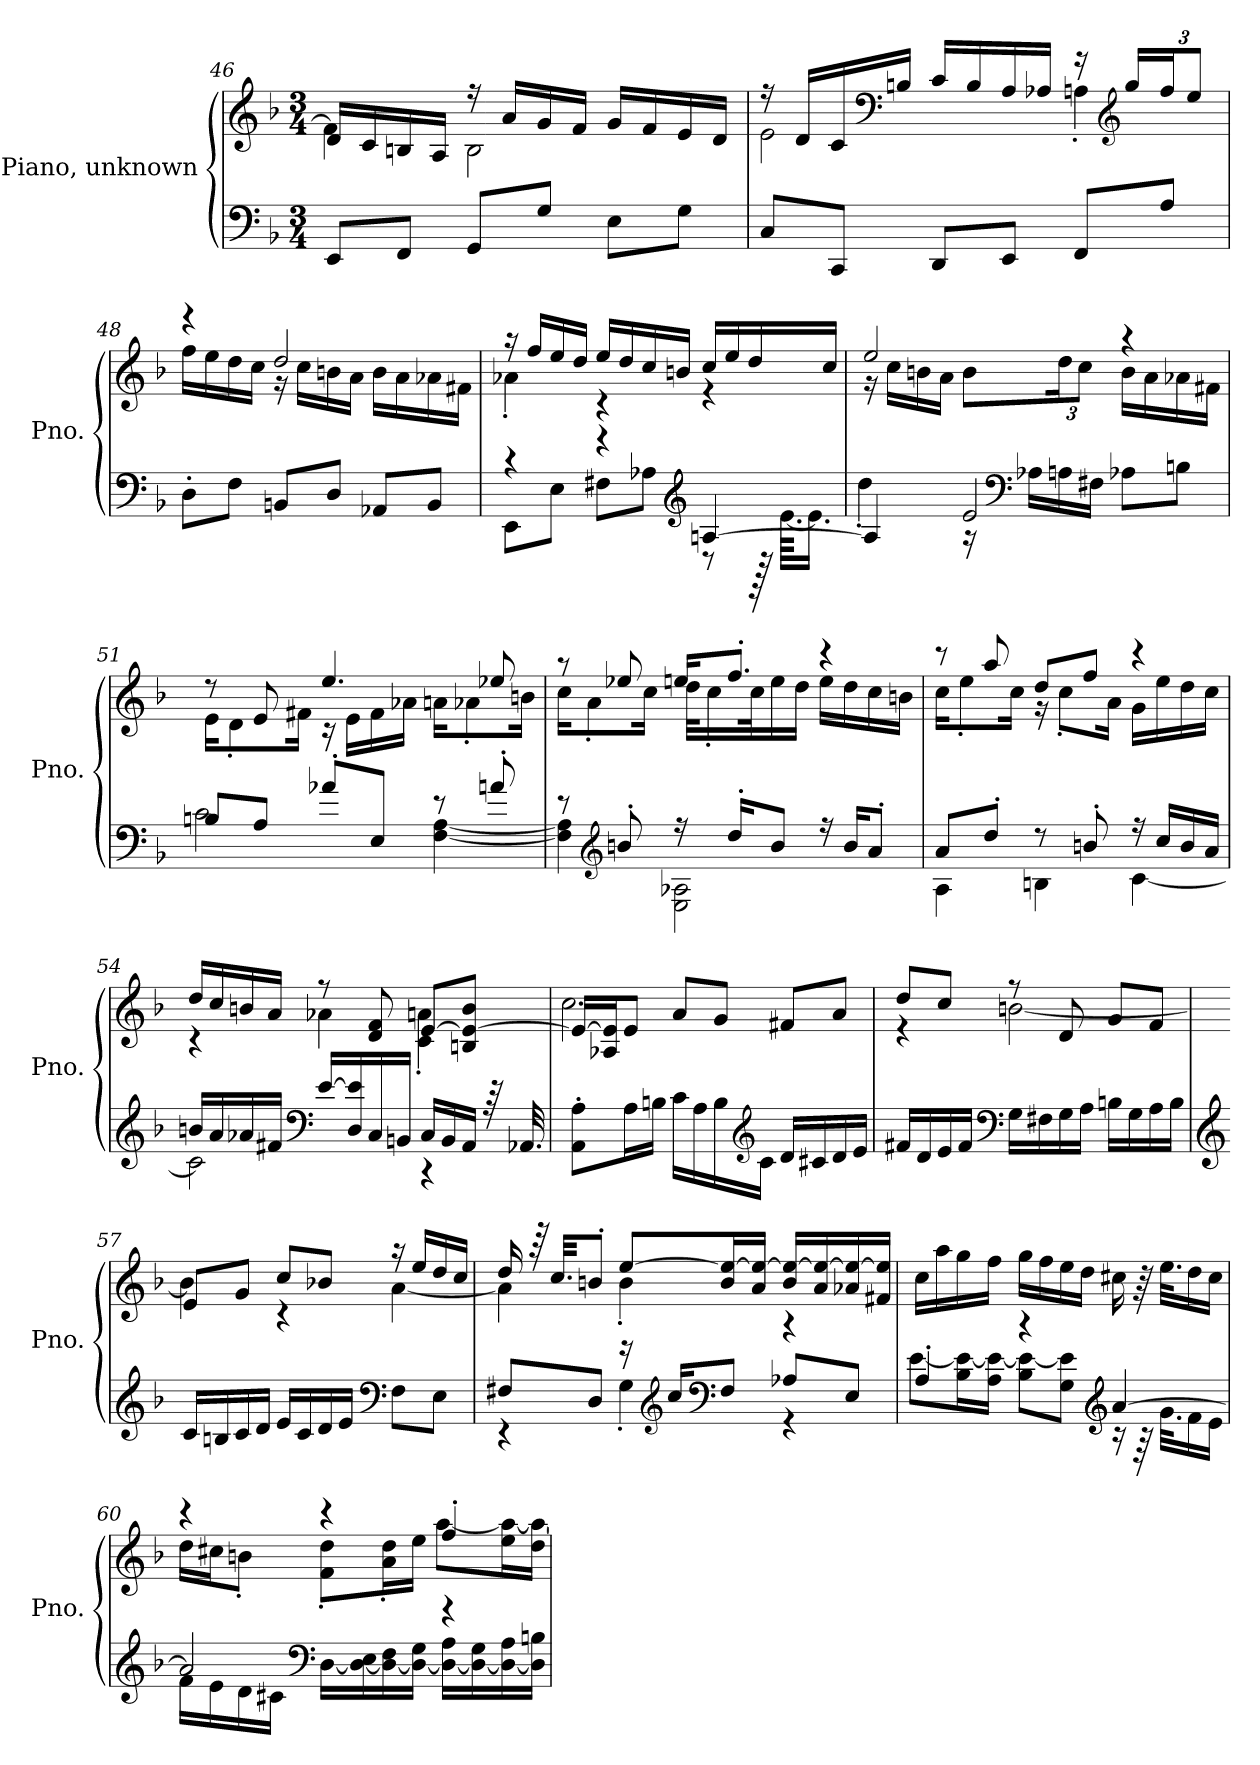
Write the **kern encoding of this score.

**kern	**kern
*part1	*part1
*staff2	*staff1
*I"Piano, unknown	*
*I'Pno.	*
*clefF4	*clefG2
*k[b-]	*k[b-]
*M3/4	*M3/4
=46	=46
*	*^
8EE/L	16d/LL	4f\]
.	16c/	.
8FF/J	16Bn/	.
.	16A/JJ	.
8GG/L	16r	2B\
.	16a/LL	.
8G/J	16g/	.
.	16f/JJ	.
8E\L	16g/LL	.
.	16f/	.
8G\J	16e/	.
.	16d/JJ	.
!!LO:LB:g=z	!!
=47	=47	=47
8C/L	16r	2e\
.	16d/LL	.
8CC/J	16c/	.
*	*clefF4	*
.	16Bn/JJ	.
8DD/L	16c/LL	.
.	16B/	.
8EE/J	16A/	.
.	16A-X/JJ	.
8FF/L	16r	4An'\
*	*clefG2	*
.	16gg/LL	.
*	*Xbrackettup	*
8A/J	24ff/J	.
.	12ee/J	.
=48	=48	=48
8D'\L	4r	16ff\LL
.	.	16ee\
8F\J	.	16dd\
.	.	16cc\JJ
8BBn/L	2dd/	16r
.	.	16cc\LL
8D/J	.	16bn\
.	.	16a\JJ
8AA-X/L	.	16b\LL
.	.	16a\
8BB/J	.	16a-X\
.	.	16f#X\JJ
!!LO:LB:g=z	!!
=49	=49	=49
*^	*	*
4r	8EE\L	16r	4a-X'\
.	.	16ff/LL	.
.	8E\J	16ee/	.
.	.	16dd/JJ	.
4r	8F#X\L	16ee/LL	4r
.	.	16dd/	.
.	8A-X\J	16cc/	.
.	.	16bn/JJ	.
*clefG2	*	*	*
[4An/	8r	16cc/LL	4r
.	.	16ee/	.
.	128r	16dd/	.
.	[64.e\KKLL	.	.
.	16.e\JJ]	.	.
.	.	16cc/JJ	.
=50	=50	=50	=50
4A/]	4dd'\	2ee/	16r
.	.	.	16cc\LL
.	.	.	16bn\
.	.	.	16a\JJ
2e/	16r	.	8b\L
*clefF4	*	*	*
.	16A-X\LL	.	.
.	16An\	.	24dd\K
.	.	.	12cc\J
.	16F#X\JJ	.	.
.	8A-X\L	4r	16b\LL
.	.	.	16a\
.	8Bn\J	.	16a-X\
.	.	.	16f#X\JJ
!!LO:LB:g=z	!!
=51	=51	=51	=51
8Bn/L	2c\	8r	16e\KL
.	.	.	8d'\
8A/J	.	8e/	.
.	.	.	16f#X\Jk
8a-X'/L	.	4.ee/	16r
.	.	.	16e\LL
8E/J	.	.	16f#\
.	.	.	16a-X\JJ
8r	[4F\ [4A\	.	16an\KL
.	.	.	8a-X'\
8an'/	.	8ee-X/	.
.	.	.	16bn\Jk
=52	=52	=52	=52
8r	4F\] 4A\]	8r	16cc\KL
.	.	.	8a'\
*clefG2	*	*	*
8bn'/	.	8ee-X/	.
.	.	.	16cc\Jk
16r	2E\ 2A-X\	16een/KL	32dd\KLL
.	.	.	16cc'\
16dd'/KL	.	8.ff'/J	.
.	.	.	32cc\K
8b/J	.	.	16ee\
.	.	.	16dd\JJ
16r	.	4r	16ee\LL
16b/KL	.	.	16dd\
8a'/J	.	.	16cc\
.	.	.	16bn\JJ
!!LO:LB:g=z	!!
=53	=53	=53	=53
8a/L	4A\	8r	16cc\KL
.	.	.	8ee'\
8dd'/J	.	8aa/	.
.	.	.	16cc\Jk
8r	4Bn\	8dd/L	16r
.	.	.	8cc'\L
8bn'/	.	8ff/J	.
.	.	.	16a\Jk
16r	[4c\	4r	16g\LL
16cc/LL	.	.	16ee\
16b/	.	.	16dd\
16a/JJ	.	.	16cc\JJ
=54	=54	=54	=54
16bn/LL	2c\]	16dd/LL	4r
16a/	.	16cc/	.
16a-X/	.	16bn/	.
16f#X/JJ	.	16a/JJ	.
*clefF4	*	*	*
[16e/LL	.	8r	4a-X\
16D/ 16e/]	.	.	.
16C/	.	8d/ 8f/	.
16BBn/JJ	.	.	.
16C/LL	4r	[8e/L	4c\' 4an\'
16BB/	.	.	.
16AA/JJ	.	8Bn/ 8e/_ 8b/J	.
64r	.	.	.
32.AA-X/	.	.	.
*v	*v	*	*
!!LO:PB:g=z	!!
=55	=55	=55
8AA\' 8A\'L	16e/LL_	2.cc\
.	16A-X/ 16e/]J	.
16A\L	8e/J	.
16Bn\JJ	.	.
16c\LL	8a/L	.
16A\	.	.
16B\	8g/J	.
*clefG2	*	*
16c\JJ	.	.
16d/LL	8f#X/L	.
16c#X/	.	.
16d/	8a/J	.
16e/JJ	.	.
=56	=56	=56
16f#X/LL	8dd/L	4r
16d/	.	.
16e/	8cc/J	.
16f#/JJ	.	.
*clefF4	*	*
16G\LL	8r	[2bn\
16F#X\	.	.
16G\	8d/	.
16A\JJ	.	.
16Bn\LL	8g/L	.
16G\	.	.
16A\	8f/J	.
16B\JJ	.	.
!!LO:LB:g=z	!!
=57	=57	=57
*clefG2	*	*
16c/LL	8e/L	4b\]
16Bn/	.	.
16c/	8g/J	.
16d/JJ	.	.
16e/LL	8cc/L	4r
16c/	.	.
16d/	8b-X/J	.
16e/JJ	.	.
*clefF4	*	*
8F\L	16r	[4a\
.	16ee/LL	.
8E\J	16dd/	.
.	16cc/JJ	.
=58	=58	=58
*^	*	*
8F#X/L	4r	16dd/	4a\]
.	.	64r	.
.	.	32.cc/KKL	.
8D/J	.	8bn'/J	.
16r	4G'\	[8ee/L	4b'\
*clefG2	*	*	*
16cc/KL	.	.	.
*clefF4	*	*	*
8F#/J	.	16b/ 16ee/_L	.
.	.	16a/ 16ee/_JJ	.
8A-X/L	4r	16b/ 16ee/_LL	4r
.	.	16a/ 16ee/_	.
8E/J	.	16a-X/ 16ee/_	.
.	.	16f#X/ 16ee/]JJ	.
*	*	*v	*v
!!LO:LB:g=z
=59	=59	=59
4A'/	[8e\L	16cc\LL
.	.	16aa\
.	16B-\ 16e\_L	16gg\
.	16A\ 16e\_JJ	16ff\JJ
4r	8B-\ 8e\_L	16gg\LL
.	.	16ff\
.	8G\ 8e\]J	16ee\
.	.	16dd\JJ
*clefG2	*	*
[4a/	16r	16cc#X\
.	64r	64r
.	32.g\KLL	32.ee\KLL
.	16f\	16dd\
.	16e\JJ	16cc#\JJ
=60	=60	=60
*	*	*^
2a/]	16f\LL	4r	16dd\LL
.	16e\	.	16cc#X\J
.	16d\	.	8bn'\J
.	16c#X\JJ	.	.
*clefF4	*	*	*
.	[16D\LL	4r	8f\' 8dd\'L
.	16D\_ 16E\	.	.
.	16D\_ 16F\	.	16a\' 16dd\'L
.	16D\_ 16G\JJ	.	16ee\JJ
4r	16D\_ 16A\LL	4ff'/	[8aa\L
.	16D\_ 16G\	.	.
.	16D\_ 16A\	.	16ee\ 16aa\_L
.	16D\] 16Bn\JJ	.	16dd\ 16aa\_JJ
*v	*v	*	*
*	*v	*v
=	=
*-	*-
